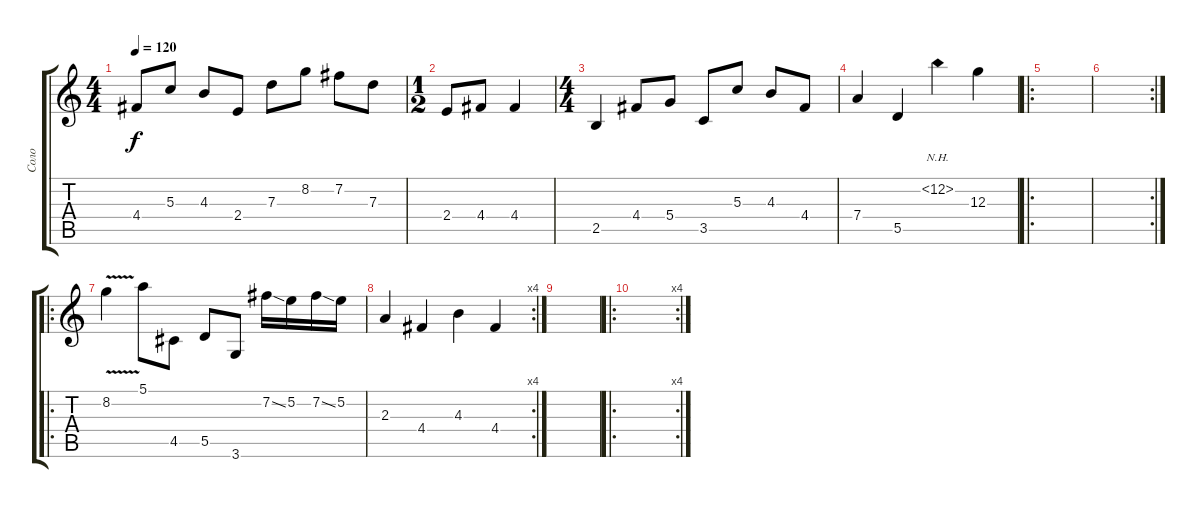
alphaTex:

\track ("Соло" "Соло") {instrument overdrivenguitar}
\staff {score tabs}
\tuning (E4 B3 G3 D3 A2 E2) {hide}
\ts (4 4)
\tempo 120
\clef g2
\ks c
4.4.8{dy f} 5.3.8 4.3.8 2.4.8 7.3.8 8.2.8 7.2.8 7.3.8 |
\ts (1 2)
2.4.8 4.4.8 4.4.4 |
\ts (4 4)
2.5.4 4.4.8 5.4.8 3.5.8 5.3.8 4.3.8 4.4.8 |
7.4.4 5.5.4 12.2{nh}.4 12.3.4 |
\ro
|
\rc 2
|
\ro
8.2{v}.4 5.1.8 4.5.8 5.5.8 3.6.8 7.2{ss}.16 5.2.16 7.2{ss}.16 5.2.16 |
\rc 4
2.3.4 4.4.4 4.3.4 4.4.4 |
|
\ro
\rc 4
